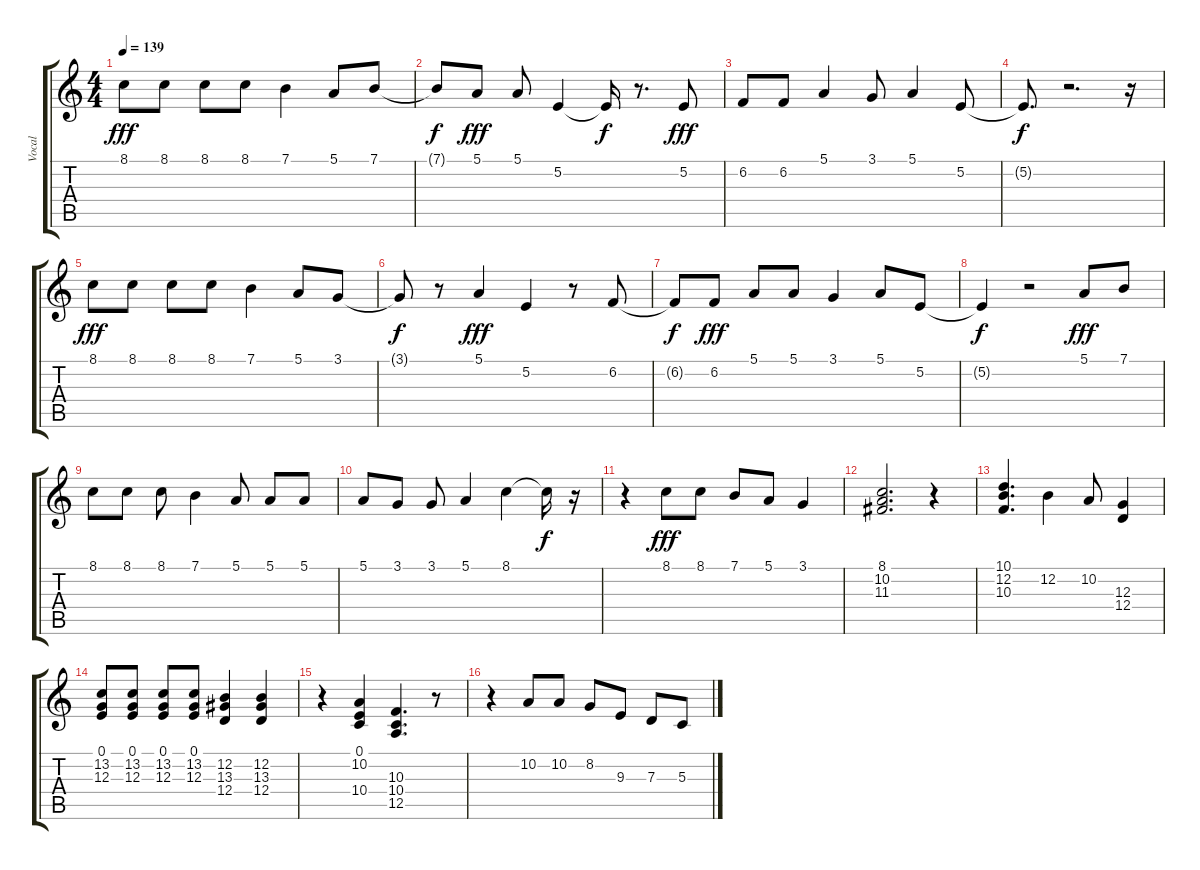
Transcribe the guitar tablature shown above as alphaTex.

\track ("Vocal" "Vocal") {instrument lead1square}
\staff {score tabs}
\tuning (E4 B3 G3 D3 A2 E2) {hide}
\ts (4 4)
\tempo 139
\clef g2
\ks c
8.1.8{dy fff} 8.1.8 8.1.8 8.1.8 7.1.4 5.1.8 7.1.8 |
7.1{t}.8{dy f} 5.1.8{dy fff} 5.1.8 5.2.4 5.2{t}.16{dy f} r.8{d} 5.2.8{dy fff} |
6.2.8 6.2.8 5.1.4 3.1.8 5.1.4 5.2.8 |
5.2{t}.8{d dy f} r.2{d} r.16 |
8.1.8{dy fff} 8.1.8 8.1.8 8.1.8 7.1.4 5.1.8 3.1.8 |
3.1{t}.8{dy f} r.8 5.1.4{dy fff} 5.2.4 r.8 6.2.8 |
6.2{t}.8{dy f} 6.2.8{dy fff} 5.1.8 5.1.8 3.1.4 5.1.8 5.2.8 |
5.2{t}.4{dy f} r.2 5.1.8{dy fff} 7.1.8 |
8.1.8 8.1.8 8.1.8 7.1.4 5.1.8 5.1.8 5.1.8 |
5.1.8 3.1.8 3.1.8 5.1.4 8.1.4 8.1{t}.16{dy f} r.16 |
r.4 8.1.8{dy fff} 8.1.8 7.1.8 5.1.8 3.1.4 |
(8.1 10.2 11.3).2{d} r.4 |
(10.1 12.2 10.3).4{d} 12.2.4 10.2.8 (12.3 12.4).4 |
(0.1 13.2 12.3).8 (0.1 13.2 12.3).8 (0.1 13.2 12.3).8 (0.1 13.2 12.3).8 (12.2 13.3 12.4).4 (12.2 13.3 12.4).4 |
r.4 (0.1 10.2 10.4).4 (10.3 10.4 12.5).4{d} r.8 |
r.4 10.2.8 10.2.8 8.2.8 9.3.8 7.3.8 5.3.8
